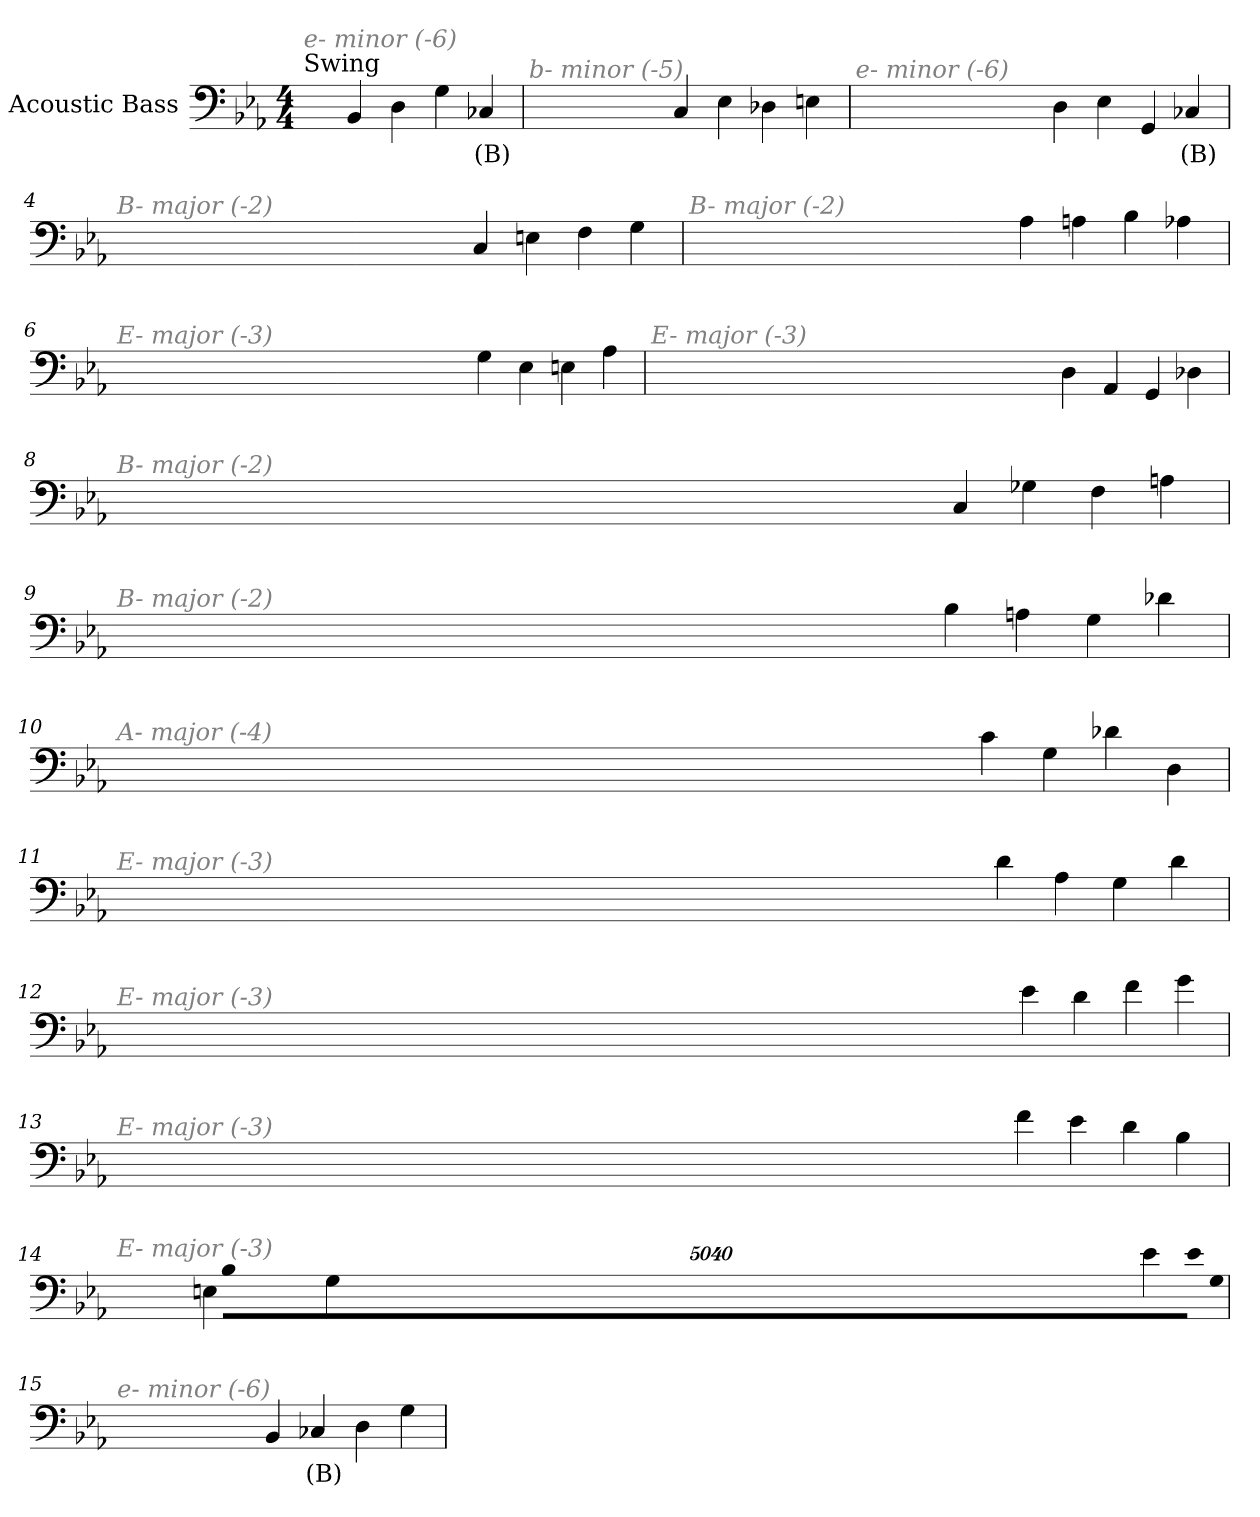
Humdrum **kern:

**kern	**text
*part1	*part1
*staff1	*staff1
*I"Acoustic Bass	*
*clefF4	*
*ITrd7c12	*
*k[b-e-a-]	*
*E-:	*
*M4/4	*
*MM220	*
=1	=1
!LO:TX:a:t=Swing	!
!LO:TX:i:color=#808080:t=e- minor (-6)	!
4BBB-	.
4DD	.
4GG	.
4CC-Xi	(B)
=2	=2
!LO:TX:i:color=#808080:t=b- minor (-5)	!
4CC	.
4EE-	.
4DD-X	.
4EEn	.
=3	=3
!LO:TX:i:color=#808080:t=e- minor (-6)	!
4DD	.
4EE-	.
4GGG	.
4CC-Xi	(B)
=4	=4
!LO:TX:i:color=#808080:t=B- major (-2)	!
4CC	.
4EEn	.
4FF	.
4GG	.
=5	=5
!LO:TX:i:color=#808080:t=B- major (-2)	!
4AA-	.
4AAn	.
4BB-	.
4AA-X	.
=6	=6
!LO:TX:i:color=#808080:t=E- major (-3)	!
4GG	.
4EE-	.
4EEn	.
4AA-	.
=7	=7
!LO:TX:i:color=#808080:t=E- major (-3)	!
4DD	.
4AAA-	.
4GGG	.
4DD-X	.
=8	=8
!LO:TX:i:color=#808080:t=B- major (-2)	!
4CC	.
4GG-X	.
4FF	.
4AAn	.
=9	=9
!LO:TX:i:color=#808080:t=B- major (-2)	!
4BB-	.
4AAn	.
4GG	.
4D-X	.
=10	=10
!LO:TX:i:color=#808080:t=A- major (-4)	!
4C	.
4GG	.
4D-X	.
4DD	.
=11	=11
!LO:TX:i:color=#808080:t=E- major (-3)	!
4D	.
4AA-	.
4GG	.
4D	.
=12	=12
!LO:TX:i:color=#808080:t=E- major (-3)	!
4E-	.
4D	.
4F	.
4G	.
=13	=13
!LO:TX:i:color=#808080:t=E- major (-3)	!
4F	.
4E-	.
4D	.
4BB-	.
=14	=14
!LO:TX:i:color=#808080:t=E- major (-3)	!
4E-	.
!LO:N:vis=8	!
40320%3347E-L	.
!LO:N:vis=8	!
40320%3347GG	.
!LO:N:vis=8	!
40320%3347BB-J	.
4EEn	.
4GG	.
=15	=15
!LO:TX:i:color=#808080:t=e- minor (-6)	!
4BBB-	.
4CC-Xi	(B)
4DD	.
4GG	.
=	=
*-	*-
